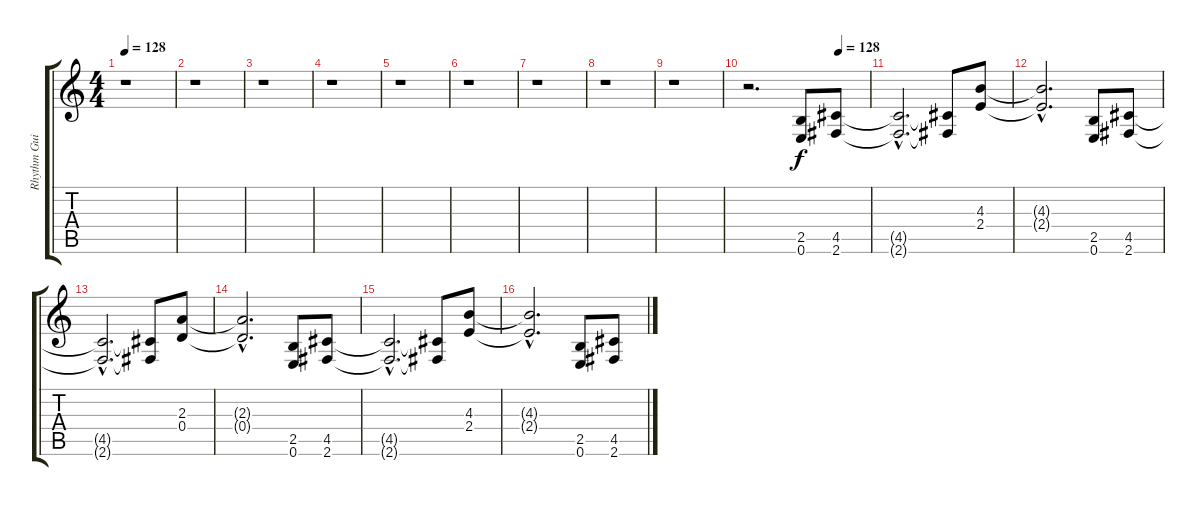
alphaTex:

\track ("Rhythm Guitar" "Rhythm Gui") {instrument distortionguitar}
\staff {score tabs}
\tuning (E4 B3 G3 D3 A2 E2) {hide}
\ts (4 4)
\tempo 128
\tempo 160
\tempo 128
\clef g2
\ks c
r.1{dy f instrument distortionguitar} |
r.1 |
r.1 |
r.1 |
r.1 |
r.1 |
r.1 |
r.1 |
r.1 |
\tempo (128 0.75)
r.2{d} (2.5 0.6).8 (4.5 2.6).8 |
(4.5{hac t} 2.6{hac t}).2{d} (4.5{t} 2.6{t}).8 (4.3 2.4).8 |
(4.3{hac t} 2.4{hac t}).2{d} (2.5 0.6).8 (4.5 2.6).8 |
(4.5{hac t} 2.6{hac t}).2{d} (4.5{t} 2.6{t}).8 (2.3 0.4).8 |
(2.3{hac t} 0.4{hac t}).2{d} (2.5 0.6).8 (4.5 2.6).8 |
(4.5{hac t} 2.6{hac t}).2{d} (4.5{t} 2.6{t}).8 (4.3 2.4).8 |
(4.3{hac t} 2.4{hac t}).2{d} (2.5 0.6).8 (4.5 2.6).8
